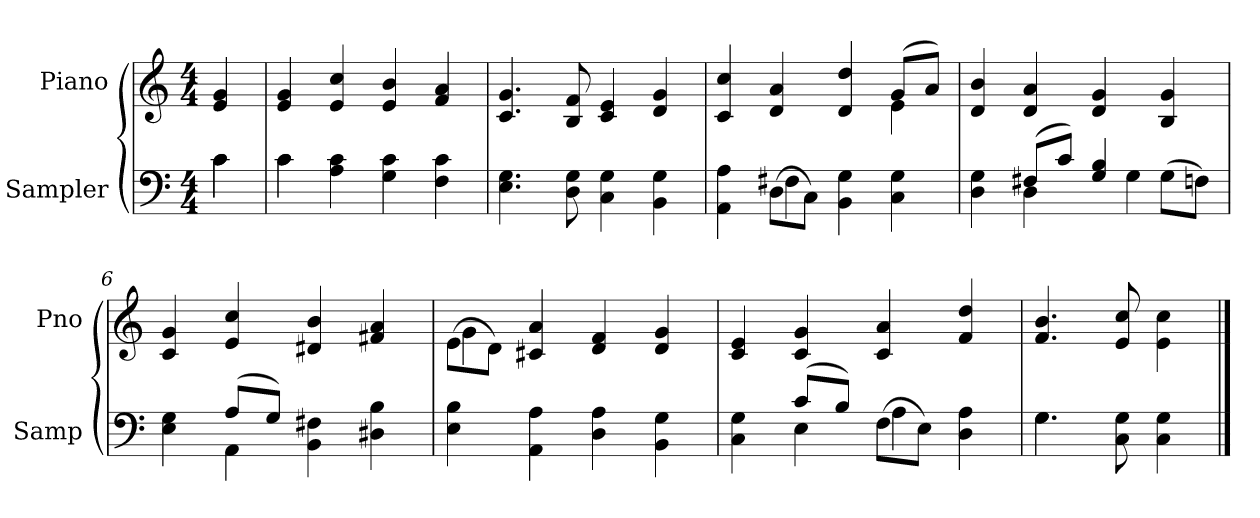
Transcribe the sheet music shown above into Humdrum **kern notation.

**kern	**kern
*part2	*part1
*staff2	*staff1
*I"Sampler	*I"Piano
*I'Samp	*I'Pno
*clefF4	*clefG2
*M4/4	*M4/4
=1	=1
*^	*
4c\	4c	4e 4g
=2	=2	=2
4c\	4c	4e 4g
4A 4c	2.ryy	4e 4cc
4G 4c	.	4e 4b
4F 4c	.	4f 4a
*v	*v	*
=3	=3
4.E 4.G	4.c 4.g
8D 8G	8B 8f
4C 4G	4c 4e
4BB 4G	4d 4g
=4	=4
*^	*^
4AA 4A	4ryy	4c 4cc	2.ryy
(8D\L	4F#X	4d 4a	.
8C\J)	.	.	.
4BB 4G	2ryy	4d 4dd	.
4C 4G	.	(8g/L	4e
.	.	8a/J)	.
*	*	*v	*v
=5	=5	=5
4D 4G	4ryy	4d 4b
(8F#X/L	4D	4d 4a
8c/J)	.	.
4G 4B	8ryy	4d 4g
.	4G	.
(8G\L	.	4B 4g
8Fn\J)	8ryy	.
=6	=6	=6
4E 4G	4ryy	4c 4g
(8A/L	4AA	4e 4cc
8G/J)	.	.
4BB 4F#X	2ryy	4d#X 4b
4D#X 4B	.	4f#X 4a
*v	*v	*
=7	=7
*	*^
4E 4B	(8e\L	4g
.	8d\J)	.
4AA 4A	4c#X 4a	2.ryy
4D 4A	4d 4f	.
4BB 4G	4d 4g	.
*	*v	*v
=8	=8
*^	*
4C 4G	4ryy	4c 4e
(8c/L	4E	4c 4g
8B/J)	.	.
(8F\L	4A	4c 4a
8E\J)	.	.
4D 4A	4ryy	4f 4dd
=9	=9	=9
4.G\	4.G	4.f 4.b
8C 8G	4.ryy	8e 8cc
4C 4G	.	4e\ 4cc\
*v	*v	*
==	==
*-	*-
